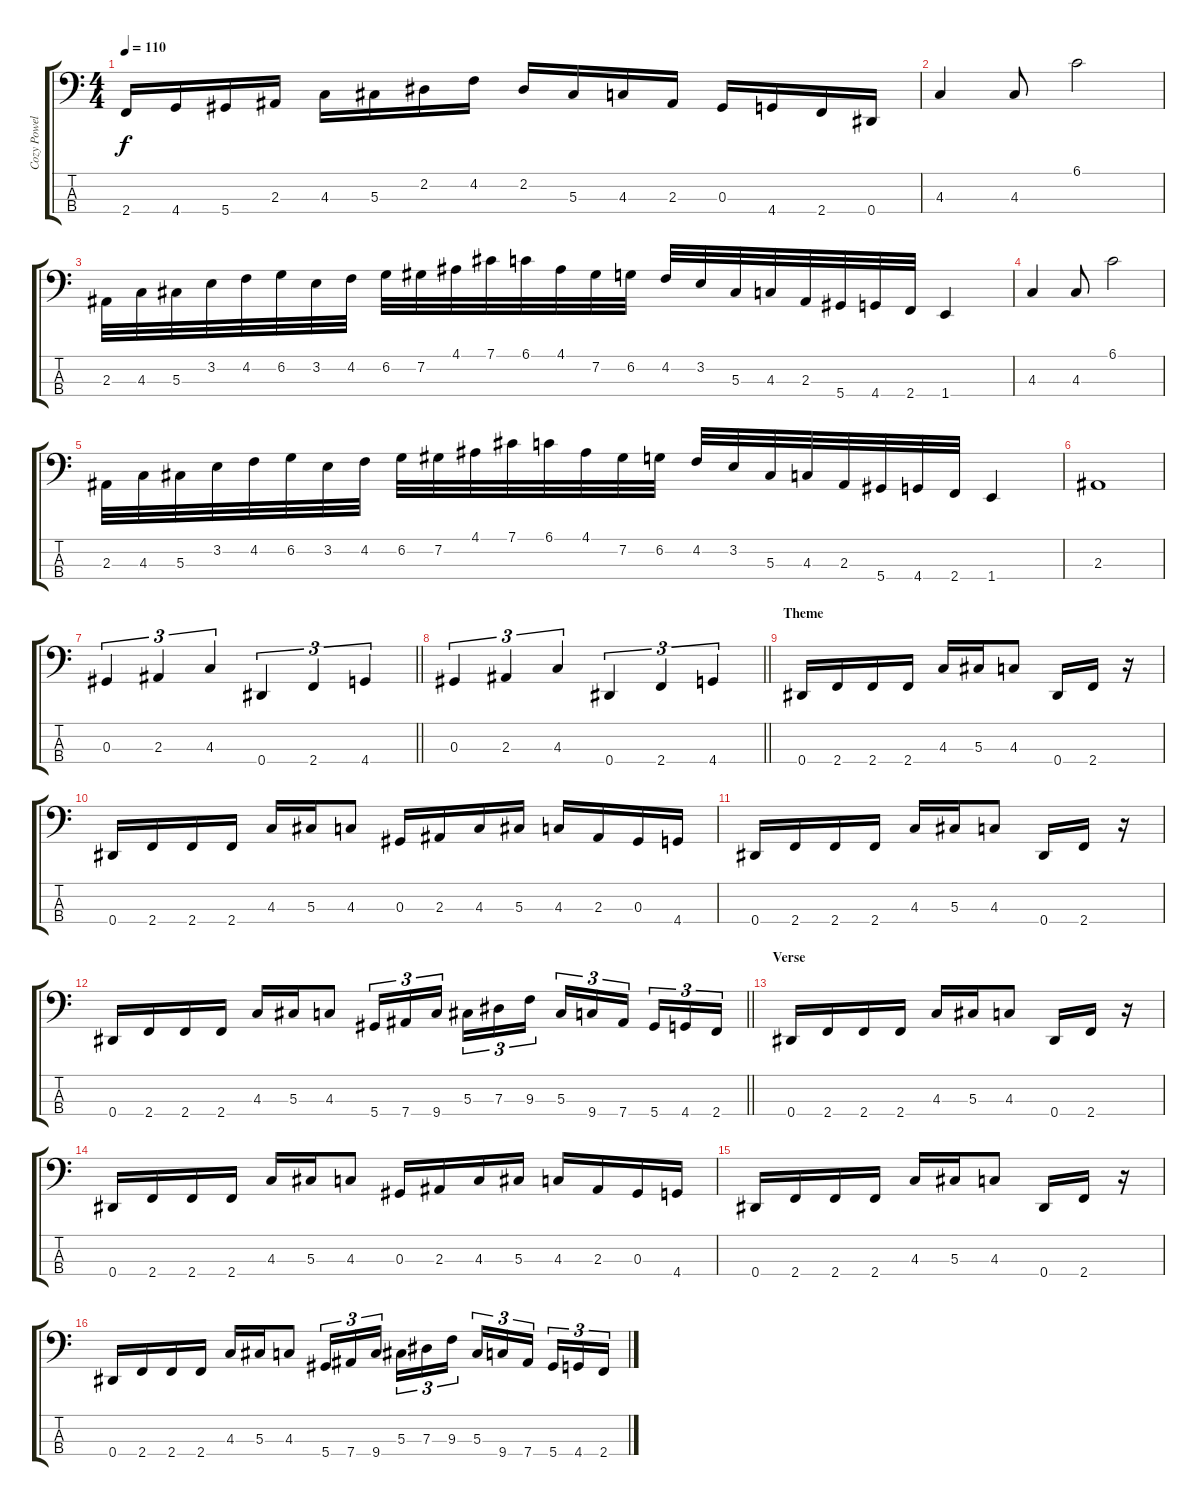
\track ("Cozy Powell" "Cozy Powel") {instrument electricbassfinger}
\staff {score tabs}
\tuning (Gb2 Db2 Ab1 Eb1) {hide}
\ts (4 4)
\tempo 110
\clef f4
\ks c
2.4.16{dy f} 4.4.16 5.4.16 2.3.16 4.3.16 5.3.16 2.2.16 4.2.16 2.2.16 5.3.16 4.3.16 2.3.16 0.3.16 4.4.16 2.4.16 0.4.16 |
4.3.4 4.3.8 6.1.2 |
2.3.32 4.3.32 5.3.32 3.2.32 4.2.32 6.2.32 3.2.32 4.2.32 6.2.32 7.2.32 4.1.32 7.1.32 6.1.32 4.1.32 7.2.32 6.2.32 4.2.32 3.2.32 5.3.32 4.3.32 2.3.32 5.4.32 4.4.32 2.4.32 1.4.4 |
4.3.4 4.3.8 6.1.2 |
2.3.32 4.3.32 5.3.32 3.2.32 4.2.32 6.2.32 3.2.32 4.2.32 6.2.32 7.2.32 4.1.32 7.1.32 6.1.32 4.1.32 7.2.32 6.2.32 4.2.32 3.2.32 5.3.32 4.3.32 2.3.32 5.4.32 4.4.32 2.4.32 1.4.4 |
2.3.1 |
\barLineRight lightlight
0.3.4{tu (3 2)} 2.3.4{tu (3 2)} 4.3.4{tu (3 2)} 0.4.4{tu (3 2)} 2.4.4{tu (3 2)} 4.4.4{tu (3 2)} |
\barLineRight lightlight
0.3.4{tu (3 2)} 2.3.4{tu (3 2)} 4.3.4{tu (3 2)} 0.4.4{tu (3 2)} 2.4.4{tu (3 2)} 4.4.4{tu (3 2)} |
\section ("" "Theme")
0.4.16 2.4.16 2.4.16 2.4.16 4.3.16 5.3.16 4.3.8 0.4.16 2.4.16 r.16 |
0.4.16 2.4.16 2.4.16 2.4.16 4.3.16 5.3.16 4.3.8 0.3.16 2.3.16 4.3.16 5.3.16 4.3.16 2.3.16 0.3.16 4.4.16 |
0.4.16 2.4.16 2.4.16 2.4.16 4.3.16 5.3.16 4.3.8 0.4.16 2.4.16 r.16 |
\barLineRight lightlight
0.4.16 2.4.16 2.4.16 2.4.16 4.3.16 5.3.16 4.3.8 5.4.16{tu (3 2)} 7.4.16{tu (3 2)} 9.4.16{tu (3 2) beam splitsecondary} 5.3.16{tu (3 2)} 7.3.16{tu (3 2)} 9.3.16{tu (3 2)} 5.3.16{tu (3 2)} 9.4.16{tu (3 2)} 7.4.16{tu (3 2) beam splitsecondary} 5.4.16{tu (3 2)} 4.4.16{tu (3 2)} 2.4.16{tu (3 2)} |
\section ("" "Verse")
0.4.16 2.4.16 2.4.16 2.4.16 4.3.16 5.3.16 4.3.8 0.4.16 2.4.16 r.16 |
0.4.16 2.4.16 2.4.16 2.4.16 4.3.16 5.3.16 4.3.8 0.3.16 2.3.16 4.3.16 5.3.16 4.3.16 2.3.16 0.3.16 4.4.16 |
0.4.16 2.4.16 2.4.16 2.4.16 4.3.16 5.3.16 4.3.8 0.4.16 2.4.16 r.16 |
0.4.16 2.4.16 2.4.16 2.4.16 4.3.16 5.3.16 4.3.8 5.4.16{tu (3 2)} 7.4.16{tu (3 2)} 9.4.16{tu (3 2) beam splitsecondary} 5.3.16{tu (3 2)} 7.3.16{tu (3 2)} 9.3.16{tu (3 2)} 5.3.16{tu (3 2)} 9.4.16{tu (3 2)} 7.4.16{tu (3 2) beam splitsecondary} 5.4.16{tu (3 2)} 4.4.16{tu (3 2)} 2.4.16{tu (3 2)}
